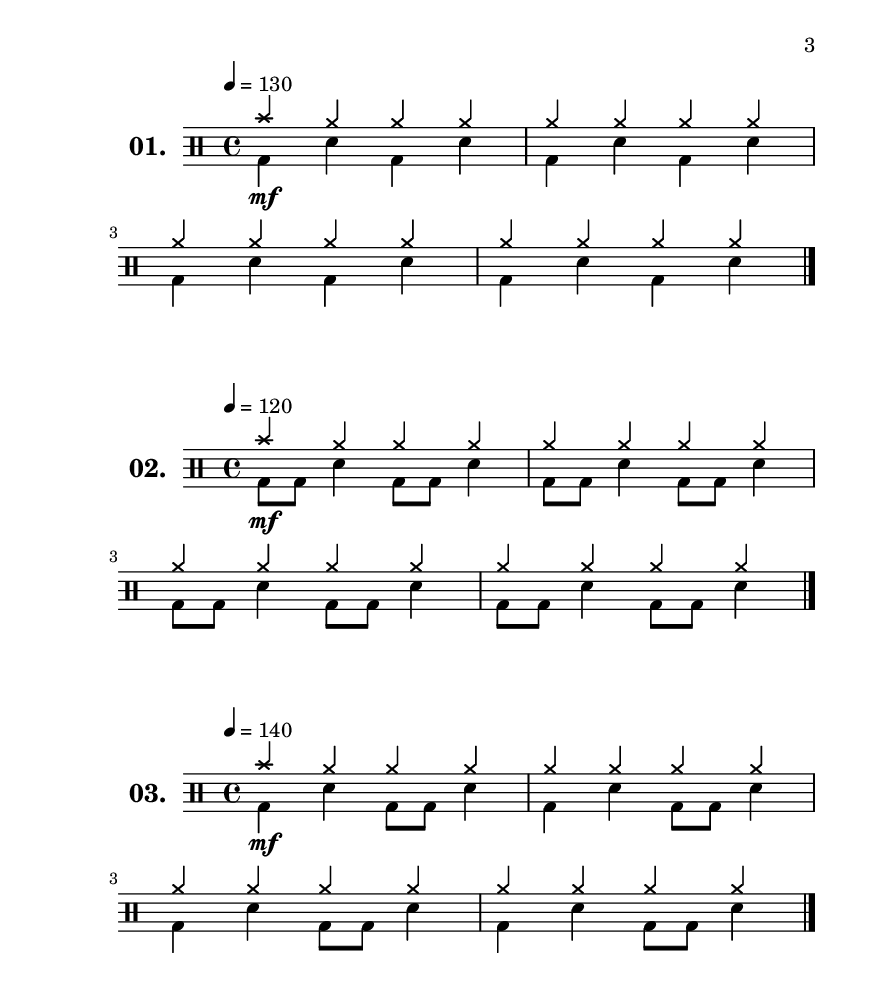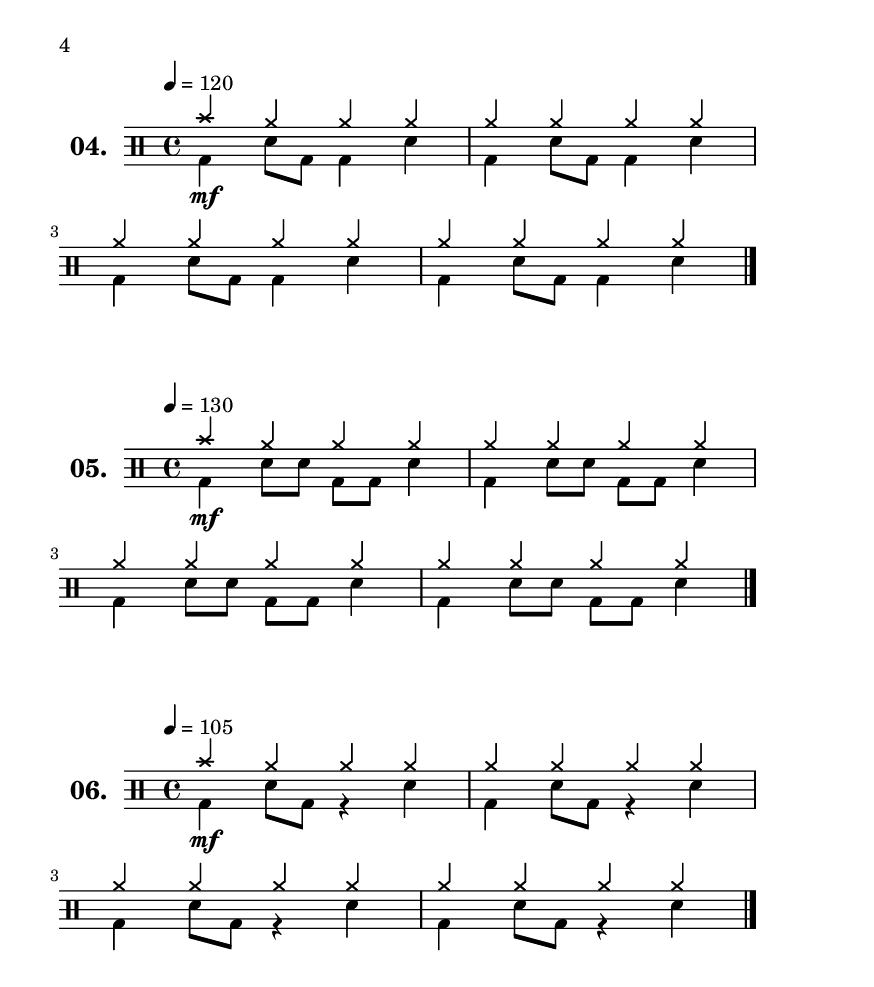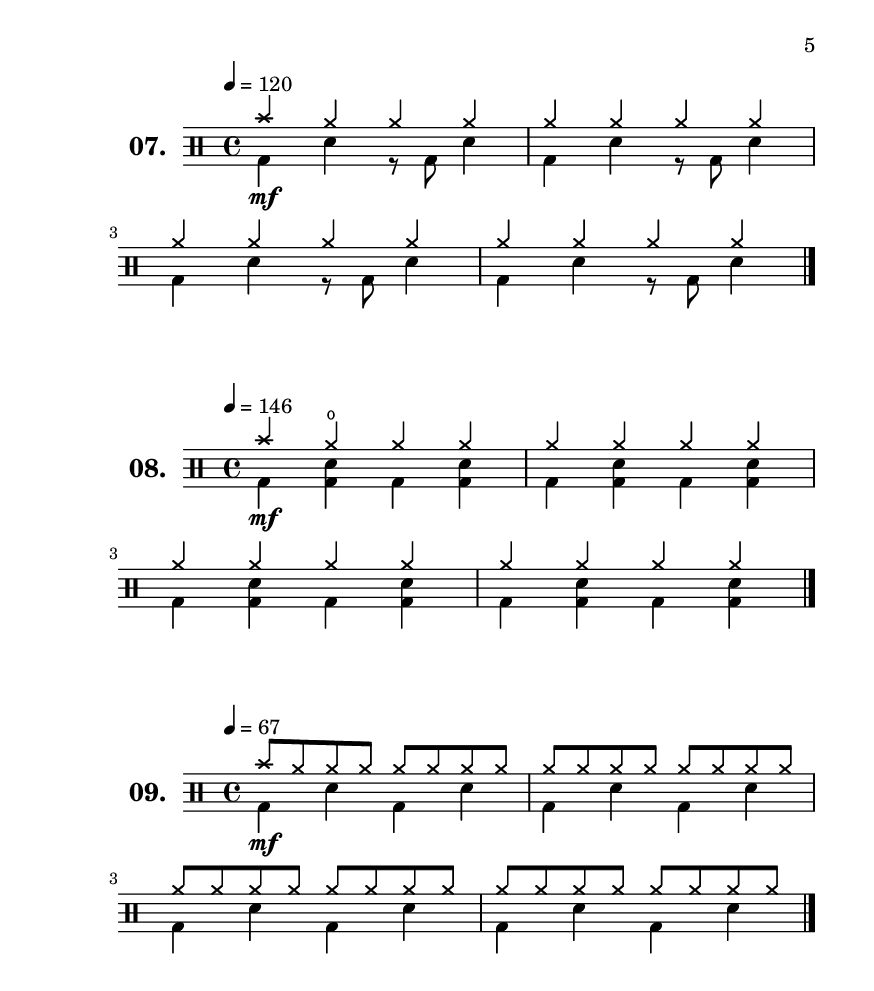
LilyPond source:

\version "2.24.1"

#(set-global-staff-size 18)

\include "drumpitch-init.ly"

\paper {
  #(set-paper-size "a5") % Tamanho do papel (A5)
  two-sided = ##t        % Ativa margens diferentes para páginas pares/ímpares
  top-margin = 10\mm
  bottom-margin = 10\mm
  inner-margin = 15\mm   % Margem interna (lado da encadernação)
  outer-margin = 10\mm   % Margem externa
  binding-offset = 5\mm  % Offset adicional para não cortar na encadernação
  ragged-last = ##f     % Força o último sistema a ocupar largura total
  ragged-bottom = ##t   % Permite página "desalinhada" no final

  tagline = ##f

  tocTitleMarkup = \markup \column { \null \fill-line { \null \huge \bold "Índice"  \null } \null }
  
  tocItemMarkup = \markup \fill-line { \fromproperty #'toc:text \fromproperty #'toc:page }
  
  tocItemMarkup = \tocItemWithDotsMarkup

}

global = {
  \set DrumStaff.drumStyleTable = #weinberg-drums-style
}

\book {
  % CAPA
  \markup \fill-line {
    \override #'(baseline-skip . 5)
    \center-column {
      \fontsize #2 "Samuel Santana"
      \vspace #8
      \fontsize #6 \bold "CADERNO DE ESTUDOS"
      \null
      \fontsize #6 "- BATERIA -"
      \vspace #3
      \fontsize #20 "♬"
      %\fontsize #24 "𝄢"
      %\fontsize #20 "𝄞"
      \vspace #10
      "© 2025 Real Sigma Music | LilyPond 2.24.1"
    }
  }
  \pageBreak
  
  \markup \vspace #1
  \markuplist \table-of-contents
  \pageBreak

  \tocItem \markup "Estudo 01 (Funck)"
  \score {
    \new DrumStaff <<
      \global
      \clef "percussion"
      \set Staff.instrumentName = \markup \bold \fontsize #2 "01."
      \tempo 4 = 130
      \new DrumVoice {
        \voiceOne
        \drummode {
          cymc4 hh hh hh
          hh4 hh hh hh
          \break
          hh4 hh hh hh
          hh4 hh hh hh
          \bar "|."
        }
      }
      \new DrumVoice {
        \voiceTwo
        \drummode {
          bd4\mf sn bd sn
          bd4 sn bd sn
          \break
          bd4 sn bd sn
          bd4 sn bd sn
          \bar "|."
        }
      }
    >>
  }

  \markup \vspace #1

  \tocItem \markup "Estudo 02 (Rock)"
  \score {
    \new DrumStaff <<
      \global
      \clef "percussion"
      \set Staff.instrumentName = \markup \bold \fontsize #2 "02."
      \tempo 4 = 120
      \new DrumVoice {
        \voiceOne
        \drummode {
          cymc4 hh hh hh
          hh4 hh hh hh
          \break
          hh4 hh hh hh
          hh4 hh hh hh
          \bar "|."
        }
      }
      \new DrumVoice {
        \voiceTwo
        \drummode {
          bd8_\mf bd sn4 bd8 bd sn4
          bd8 bd sn4 bd8 bd sn4
          \break
          bd8 bd sn4 bd8 bd sn4
          bd8 bd sn4 bd8 bd sn4
          \bar "|."
        }
      }
    >>
  }

  \markup \vspace #1

  \tocItem \markup "Estudo 03"
  \score {
    \new DrumStaff <<
      \global
      \clef "percussion"
      \set Staff.instrumentName = \markup \bold \fontsize #2 "03."
      \tempo 4 = 140
      \new DrumVoice {
        \voiceOne
        \drummode {
          cymc4 hh hh hh
          hh4 hh hh hh
          \break
          hh4 hh hh hh
          hh4 hh hh hh
          \bar "|."
        }
      }
      \new DrumVoice {
        \voiceTwo
        \drummode {
          bd4_\mf sn bd8 bd sn4
          bd4 sn bd8 bd sn4
          \break
          bd4 sn bd8 bd sn4
          bd4 sn bd8 bd sn4
          \bar "|."
        }
      }
    >>
  }

  \markup \vspace #1

  \pageBreak

  \tocItem \markup "Estudo 04 (Pop)"
  \score {
    \new DrumStaff <<
      \global
      \clef "percussion"
      \set Staff.instrumentName = \markup \bold \fontsize #2 "04."
      \tempo 4 = 120
      \new DrumVoice {
        \voiceOne
        \drummode {
          cymc4 hh hh hh
          hh4 hh hh hh
          \break
          hh4 hh hh hh
          hh4 hh hh hh
          \bar "|."
        }
      }
      \new DrumVoice {
        \voiceTwo
        \drummode {
          bd4_\mf sn8 bd bd4 sn
          bd4 sn8 bd8 bd4 sn
          \break
          bd4 sn8 bd8 bd4 sn
          bd4 sn8 bd8 bd4 sn
          \bar "|."
        }
      }
    >>
  }

  \markup \vspace #1

  \tocItem \markup "Estudo 05 (Pop & Rock)"
  \score {
    \new DrumStaff <<
      \global
      \clef "percussion"
      \set Staff.instrumentName = \markup \bold \fontsize #2 "05."
      \tempo 4 = 130
      \new DrumVoice {
        \voiceOne
        \drummode {
          cymc4 hh hh hh
          hh4 hh hh hh
          \break
          hh4 hh hh hh
          hh4 hh hh hh
          \bar "|."
        }
      }
      \new DrumVoice {
        \voiceTwo
        \drummode {
          bd4_\mf sn8 sn bd bd sn4
          bd4 sn8 sn bd bd sn4
          \break
          bd4 sn8 sn bd bd sn4
          bd4 sn8 sn bd bd sn4
          \bar "|."
        }
      }
    >>
  }

  \markup \vspace #1

  \tocItem \markup "Estudo 06"
  \score {
    \new DrumStaff <<
      \global
      \clef "percussion"
      \set Staff.instrumentName = \markup \bold \fontsize #2 "06."
      \tempo 4 = 105
      \new DrumVoice {
        \voiceOne
        \drummode {
          cymc4 hh hh hh
          hh4 hh hh hh
          \break
          hh4 hh hh hh
          hh4 hh hh hh
          \bar "|."
        }
      }
      \new DrumVoice {
        \voiceTwo
        \drummode {
          bd4_\mf sn8 bd r4 sn
          bd4 sn8 bd8 r4 sn
          \break
          bd4 sn8 bd8 r4 sn
          bd4 sn8 bd8 r4 sn
          \bar "|."
        }
      }
    >>
  }

  \markup \vspace #1

  \pageBreak

  \tocItem \markup "Estudo 07"
  \score {
    \new DrumStaff <<
      \global
      \clef "percussion"
      \set Staff.instrumentName = \markup \bold \fontsize #2 "07."
      \tempo 4 = 120
      \new DrumVoice {
        \voiceOne
        \drummode {
          cymc4 hh hh hh
          hh4 hh hh hh
          \break
          hh4 hh hh hh
          hh4 hh hh hh
          \bar "|."
        }
      }
      \new DrumVoice {
        \voiceTwo
        \drummode {
          bd4_\mf sn r8 bd sn4
          bd4 sn r8 bd sn4
          \break
          bd4 sn r8 bd sn4
          bd4 sn r8 bd sn4
          \bar "|."
        }
      }
    >>
  }

  \markup \vspace #1
  
  \tocItem \markup "Estudo 08"
  \score {
    \new DrumStaff <<
      \global
      \clef "percussion"
      \set Staff.instrumentName = \markup \bold \fontsize #2 "08."
      \tempo 4 = 146
      \new DrumVoice {
        \voiceOne
        \drummode {
          cymc4 hho hh hh
          hh4 hh hh hh
          \break
          hh4 hh hh hh
          hh4 hh hh hh
          \bar "|."
        }
      }
      \new DrumVoice {
        \voiceTwo
        \drummode {
          bd4_\mf <bd sn> bd <bd sn>
          bd4 <bd sn> bd <bd sn>
          \break
          bd4 <bd sn> bd <bd sn>
          bd4 <bd sn> bd <bd sn>
          \bar "|."
        }
      }
    >>
  }

  \markup \vspace #1
  
  \tocItem \markup "Estudo 09 (Ballad)"
  \score {
    \new DrumStaff <<
      \global
      \clef "percussion"
      \set Staff.instrumentName = \markup \bold \fontsize #2 "09."
      \tempo 4 = 67
      \new DrumVoice {
        \voiceOne
        \drummode {
          cymc8 hh hh hh hh hh hh hh
          hh hh hh hh hh hh hh hh
          \break
          hh hh hh hh hh hh hh hh
          hh hh hh hh hh hh hh hh
          \bar "|."
        }
      }
      \new DrumVoice {
        \voiceTwo
        \drummode {
          bd4\mf sn bd sn
          bd4 sn bd sn
          \break
          bd4 sn bd sn
          bd4 sn bd sn
          \bar "|."
        }
      }
    >>
  }
}
